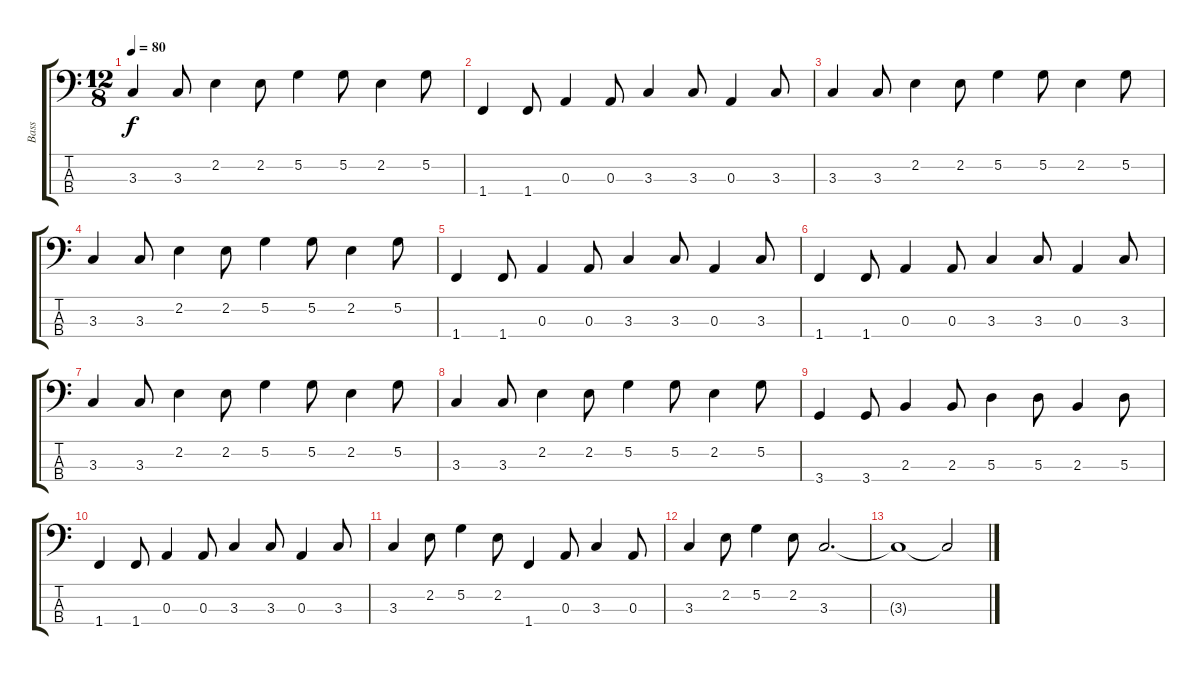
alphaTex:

\track ("Bass" "Bass") {instrument electricbassfinger}
\staff {score tabs}
\tuning (G2 D2 A1 E1) {hide}
\ts (12 8)
\tempo 80
\clef f4
\ks c
3.3.4{dy f} 3.3.8 2.2.4 2.2.8 5.2.4 5.2.8 2.2.4 5.2.8 |
1.4.4 1.4.8 0.3.4 0.3.8 3.3.4 3.3.8 0.3.4 3.3.8 |
3.3.4 3.3.8 2.2.4 2.2.8 5.2.4 5.2.8 2.2.4 5.2.8 |
3.3.4 3.3.8 2.2.4 2.2.8 5.2.4 5.2.8 2.2.4 5.2.8 |
1.4.4 1.4.8 0.3.4 0.3.8 3.3.4 3.3.8 0.3.4 3.3.8 |
1.4.4 1.4.8 0.3.4 0.3.8 3.3.4 3.3.8 0.3.4 3.3.8 |
3.3.4 3.3.8 2.2.4 2.2.8 5.2.4 5.2.8 2.2.4 5.2.8 |
3.3.4 3.3.8 2.2.4 2.2.8 5.2.4 5.2.8 2.2.4 5.2.8 |
3.4.4 3.4.8 2.3.4 2.3.8 5.3.4 5.3.8 2.3.4 5.3.8 |
1.4.4 1.4.8 0.3.4 0.3.8 3.3.4 3.3.8 0.3.4 3.3.8 |
3.3.4 2.2.8 5.2.4 2.2.8 1.4.4 0.3.8 3.3.4 0.3.8 |
3.3.4 2.2.8 5.2.4 2.2.8 3.3.2{d} |
3.3{t}.1 3.3{t}.2
